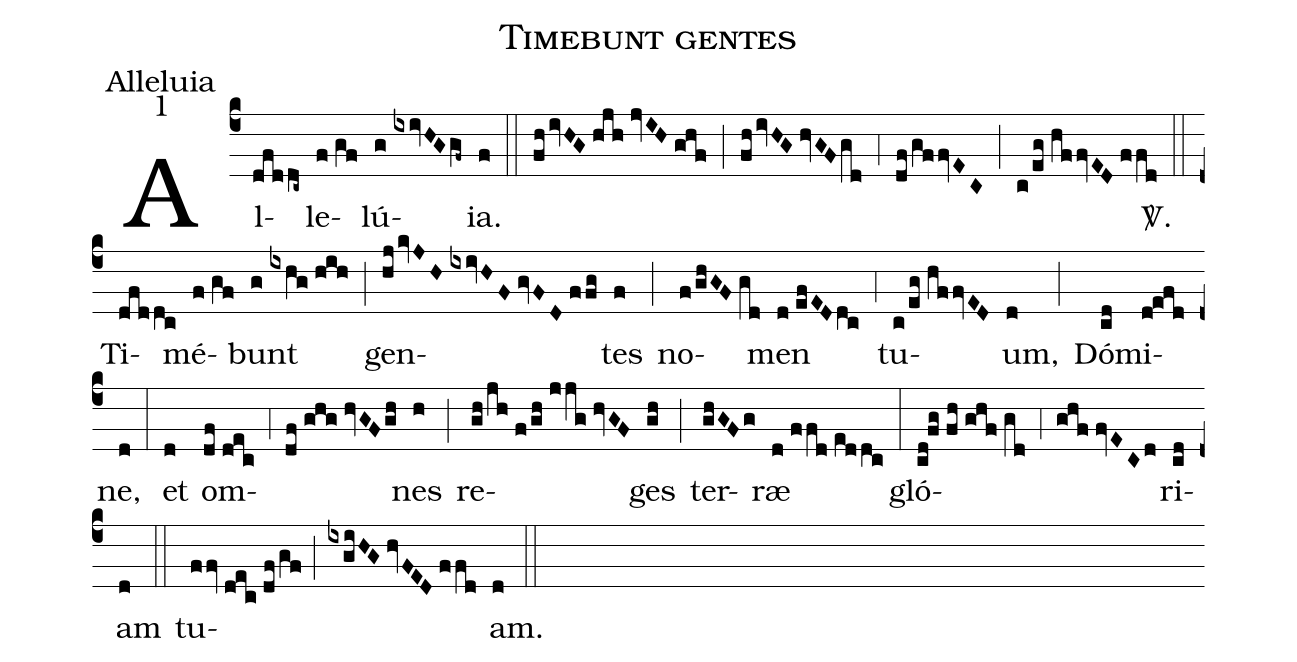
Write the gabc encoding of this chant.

name:Timebunt gentes;
office-part:Alleluia;
mode:1;
%%
(c4) Al(dfddc~)le(f//gf)lú(g//ixivHG/gf~)ia.(f) (::) (fh/ivHG//hjh//jvIH//ghf) (;) (fh/ivHG//hvGF/gd) (;4) (df/gffvEC) (;) (c/eg//hffvED//ffd) <sp>V/</sp>.(::) Ti(dfddc)mé(f//gf)bunt(g//ixhg//hih) (;) gen(hj/kvJH//ixivHF//gvFD//ffg)tes(f) (;) no(f/ghGF//gd)men(d//efEDdc) (;4) tu(c/eg//hffvED)um,(d) (;) Dó(cd)mi(d!efd)ne,(d) (:) et(d) om(df//dec;4df//ghg//hvGF/gh)nes(h) (;) re(gh/jh//f/gh//jjg//hvGF)ges(gh) (;) ter(ghGFg)ræ(d//ffd//eddc) (:) gló(cd!fg//fh//ghf//gd;4ghf//fvECd)ri(cd)am(d) (::) tu(ffv//dec//df/gf;ixgiHG//hvFED//ffd)am.(d) (::)
